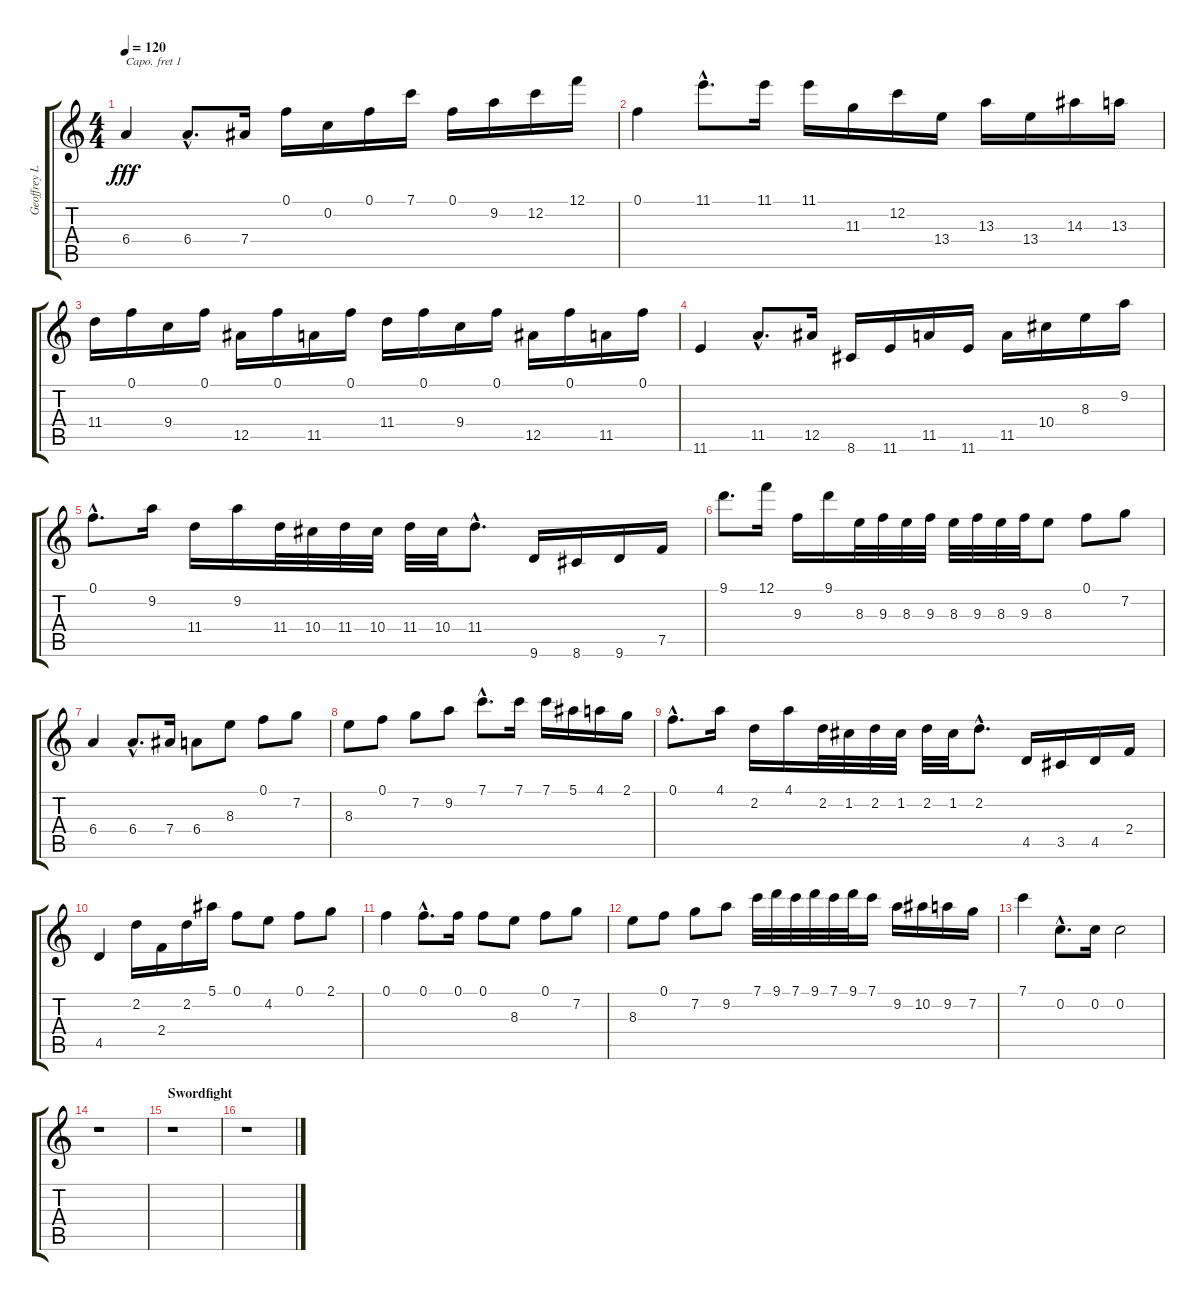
\track ("Geoffrey Longsword" "Geoffrey L") {instrument acousticguitarsteel}
\staff {score tabs}
\capo 1
\tuning (E4 B3 G3 D3 A2 E2) {hide}
\ts (4 4)
\tempo 120
\clef g2
\ks c
6.4.4{dy fff} 6.4{hac}.8{d} 7.4.16 0.1.16 0.2.16 0.1.16 7.1.16 0.1.16 9.2.16 12.2.16 12.1.16 |
0.1.4 11.1{hac}.8{d} 11.1.16 11.1.16 11.3.16 12.2.16 13.4.16 13.3.16 13.4.16 14.3.16 13.3.16 |
11.4.16 0.1.16 9.4.16 0.1.16 12.5.16 0.1.16 11.5.16 0.1.16 11.4.16 0.1.16 9.4.16 0.1.16 12.5.16 0.1.16 11.5.16 0.1.16 |
11.6.4 11.5{hac}.8{d} 12.5.16 8.6.16 11.6.16 11.5.16 11.6.16 11.5.16 10.4.16 8.3.16 9.2.16 |
0.1{hac}.8{d} 9.2.16 11.4.16 9.2.16 11.4.32 10.4.32 11.4.32 10.4.32 11.4.32 10.4.32 11.4{hac}.8{d} 9.6.16 8.6.16 9.6.16 7.5.16 |
9.1.8{d} 12.1.16 9.3.16 9.1.16 8.3.32 9.3.32 8.3.32 9.3.32 8.3.32 9.3.32 8.3.32 9.3.32 8.3.8 0.1.8 7.2.8 |
6.4.4 6.4{hac}.8{d} 7.4.16 6.4.8 8.3.8 0.1.8 7.2.8 |
8.3.8 0.1.8 7.2.8 9.2.8 7.1{hac}.8{d} 7.1.16 7.1.16 5.1.16 4.1.16 2.1.16 |
0.1{hac}.8{d} 4.1.16 2.2.16 4.1.16 2.2.32 1.2.32 2.2.32 1.2.32 2.2.32 1.2.32 2.2{hac}.8{d} 4.5.16 3.5.16 4.5.16 2.4.16 |
4.5.4 2.2.16 2.4.16 2.2.16 5.1.16 0.1.8 4.2.8 0.1.8 2.1.8 |
0.1.4 0.1{hac}.8{d} 0.1.16 0.1.8 8.3.8 0.1.8 7.2.8 |
8.3.8 0.1.8 7.2.8 9.2.8 7.1.32 9.1.32 7.1.32 9.1.32 7.1.32 9.1.32 7.1.16 9.2.16 10.2.16 9.2.16 7.2.16 |
7.1.4 0.2{hac}.8{d} 0.2.16 0.2.2 |
r.1 |
\section ("" "Swordfight")
r.1 |
r.1
